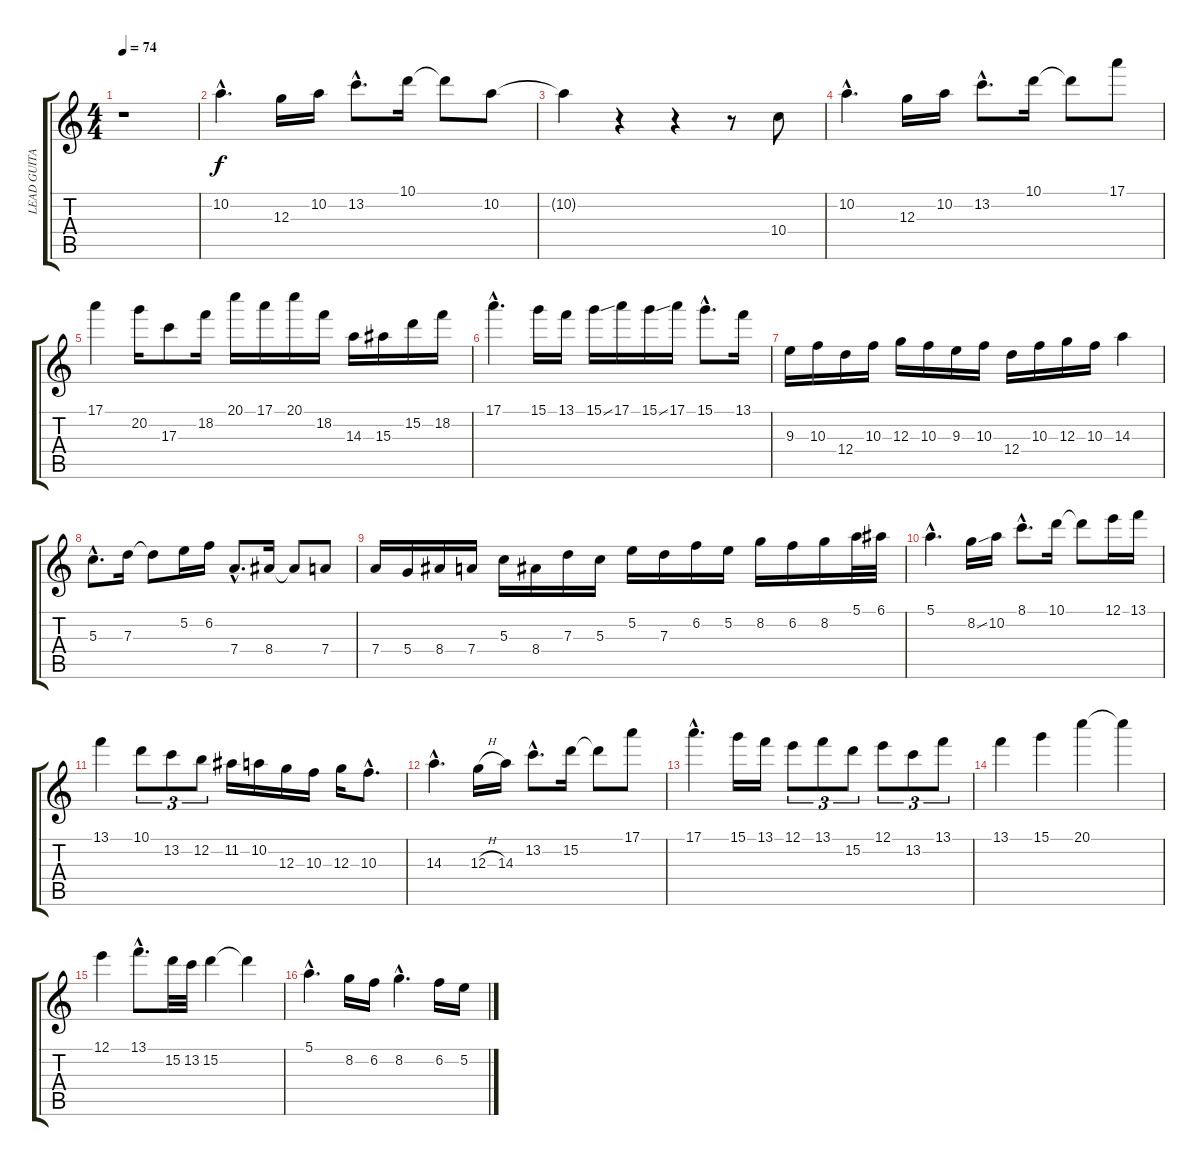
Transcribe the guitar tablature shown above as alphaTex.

\track ("LEAD GUITAR" "LEAD GUITA") {instrument overdrivenguitar}
\staff {score tabs}
\tuning (E4 B3 G3 D3 A2 E2) {hide}
\ts (4 4)
\tempo 74
\clef g2
\ks c
r.1{dy f} |
10.2{hac}.4{d} 12.3.16 10.2.16 13.2{hac}.8{d} 10.1.16 10.1{t}.8 10.2.8 |
10.2{t}.4 r.4 r.4 r.8 10.4.8 |
10.2{hac}.4{d} 12.3.16 10.2.16 13.2{hac}.8{d} 10.1.16 10.1{t}.8 17.1.8 |
17.1.4 20.2.16 17.3.8 18.2.16 20.1.16 17.1.16 20.1.16 18.2.16 14.3.16 15.3.16 15.2.16 18.2.16 |
17.1{hac}.4{d} 15.1.16 13.1.16 15.1{ss}.16 17.1.16 15.1{ss}.16 17.1.16 15.1{hac}.8{d} 13.1.16 |
9.3.16 10.3.16 12.4.16 10.3.16 12.3.16 10.3.16 9.3.16 10.3.16 12.4.16 10.3.16 12.3.16 10.3.16 14.3.4 |
5.3{hac}.8{d} 7.3.16 7.3{t}.8 5.2.16 6.2.16 7.4{hac}.8{d} 8.4.16 8.4{t}.8 7.4.8 |
7.4.16 5.4.16 8.4.16 7.4.16 5.3.16 8.4.16 7.3.16 5.3.16 5.2.16 7.3.16 6.2.16 5.2.16 8.2.16 6.2.16 8.2.16 5.1.32 6.1.32 |
5.1{hac}.4{d} 8.2{ss}.16 10.2.16 8.1{hac}.8{d} 10.1.16 10.1{t}.8 12.1.16 13.1.16 |
13.1.4 10.1.8{tu (3 2)} 13.2.8{tu (3 2)} 12.2.8{tu (3 2)} 11.2.16 10.2.16 12.3.16 10.3.16 12.3.16 10.3{hac}.8{d} |
14.3{hac}.4{d} 12.3{h}.16 14.3.16 13.2{hac}.8{d} 15.2.16 15.2{t}.8 17.1.8 |
17.1{hac}.4{d} 15.1.16 13.1.16 12.1.8{tu (3 2)} 13.1.8{tu (3 2)} 15.2.8{tu (3 2)} 12.1.8{tu (3 2)} 13.2.8{tu (3 2)} 13.1.8{tu (3 2)} |
13.1.4 15.1.4 20.1.4 20.1{t}.4 |
12.1.4 13.1{hac}.8{d} 15.2.32 13.2.32 15.2.4 15.2{t}.4 |
5.1{hac}.4{d} 8.2.16 6.2.16 8.2{hac}.4{d} 6.2.16 5.2.16
